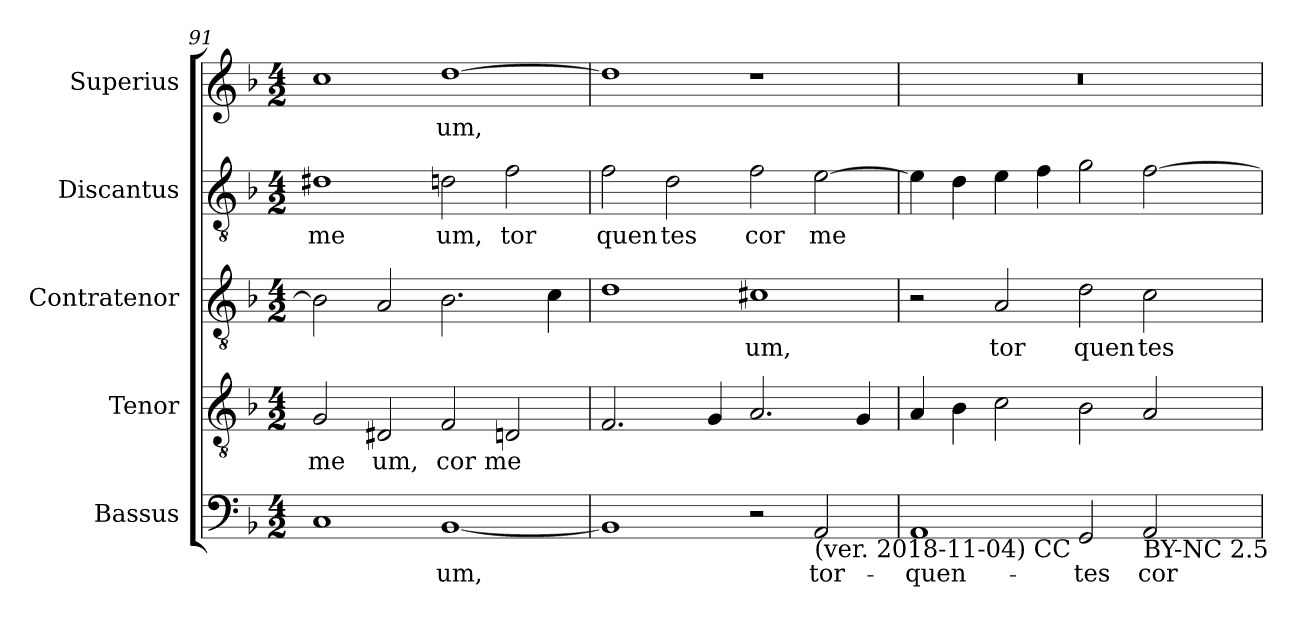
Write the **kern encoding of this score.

**kern	**text	**kern	**text	**kern	**text	**kern	**text	**kern	**text
*part5	*part5	*part4	*part4	*part3	*part3	*part2	*part2	*part1	*part1
*staff5	*staff5	*staff4	*staff4	*staff3	*staff3	*staff2	*staff2	*staff1	*staff1
*I"Bassus	*	*I"Tenor	*	*I"Contratenor	*	*I"Discantus	*	*I"Superius	*
*clefF4	*	*clefGv2	*	*clefGv2	*	*clefGv2	*	*clefG2	*
*ITrd-3c-5	*	*ITrd-3c-5	*	*ITrd-3c-5	*	*ITrd-3c-5	*	*	*
*k[b-e-]	*	*k[b-e-]	*	*k[b-e-]	*	*k[b-e-]	*	*k[b-]	*
*B-:	*	*B-:	*	*B-:	*	*B-:	*	*F:	*
*M4/2	*	*M4/2	*	*M4/2	*	*M4/2	*	*M4/2	*
=91	=91	=91	=91	=91	=91	=91	=91	=91	=91
!	!	!	!LO:LY:b:cj	!	!	!	!LO:LY:b:cj	!	!
1F	.	2c/	me	2e-\]	.	1g#X	me	1cc	.
!	!	!	!LO:LY:b:cj	!	!	!	!	!	!
.	.	2G#X/	um,	2d/	.	.	.	.	.
!	!LO:LY:b	!	!LO:LY:b:cj	!	!	!	!LO:LY:b:cj	!	!LO:LY:b
[<1E-	-um,	2B-/	cor	2.e-\	.	2g\	um,	[>1dd	-um,
!	!	!	!LO:LY:b	!	!	!	!LO:LY:b:cj	!	!
.	.	2G/	me	.	.	2b-\	tor	.	.
.	.	.	.	4f\	.	.	.	.	.
=92	=92	=92	=92	=92	=92	=92	=92	=92	=92
!	!	!	!	!	!	!	!LO:LY:b:cj	!	!
1E-]	.	2.B-/	.	1g	.	2b-\	quen	1dd]	.
!	!	!	!	!	!	!	!LO:LY:b:cj	!	!
.	.	.	.	.	.	2g\	tes	.	.
.	.	4c/	.	.	.	.	.	.	.
!	!	!	!	!	!LO:LY:b:cj	!	!LO:LY:b:cj	!	!
2r	.	2.d/	.	1f#X	um,	2b-\	cor	1r	.
!LO:TX:b:t=(ver. 2018-11-04) CC	!	!	!	!	!	!	!	!	!
!	!LO:LY:b:cj	!	!	!	!	!	!LO:LY:b	!	!
2D/	tor-	.	.	.	.	[>2a\	me	.	.
.	.	4c/	.	.	.	.	.	.	.
=93	=93	=93	=93	=93	=93	=93	=93	=93	=93
!	!LO:LY:b:cj	!	!	!	!	!	!	!	!
1D	-quen-	4d/	.	2r	.	4a\]	.	0r	.
.	.	4e-\	.	.	.	4g\	.	.	.
!	!	!	!	!	!LO:LY:b:cj	!	!	!	!
.	.	2f\	.	2d/	tor	4a\	.	.	.
.	.	.	.	.	.	4b-\	.	.	.
!	!LO:LY:b:cj	!	!	!	!LO:LY:b:cj	!	!	!	!
2C/	-tes	2e-\	.	2g\	quen	2cc\	.	.	.
!LO:TX:b:t=BY-NC 2.5	!	!	!	!	!	!	!	!	!
!	!LO:LY:b:cj	!	!	!	!LO:LY:b:cj	!	!	!	!
2D/	cor	2d/	.	2f\	tes	[>2b-\	.	.	.
=	=	=	=	=	=	=	=	=	=
*-	*-	*-	*-	*-	*-	*-	*-	*-	*-
